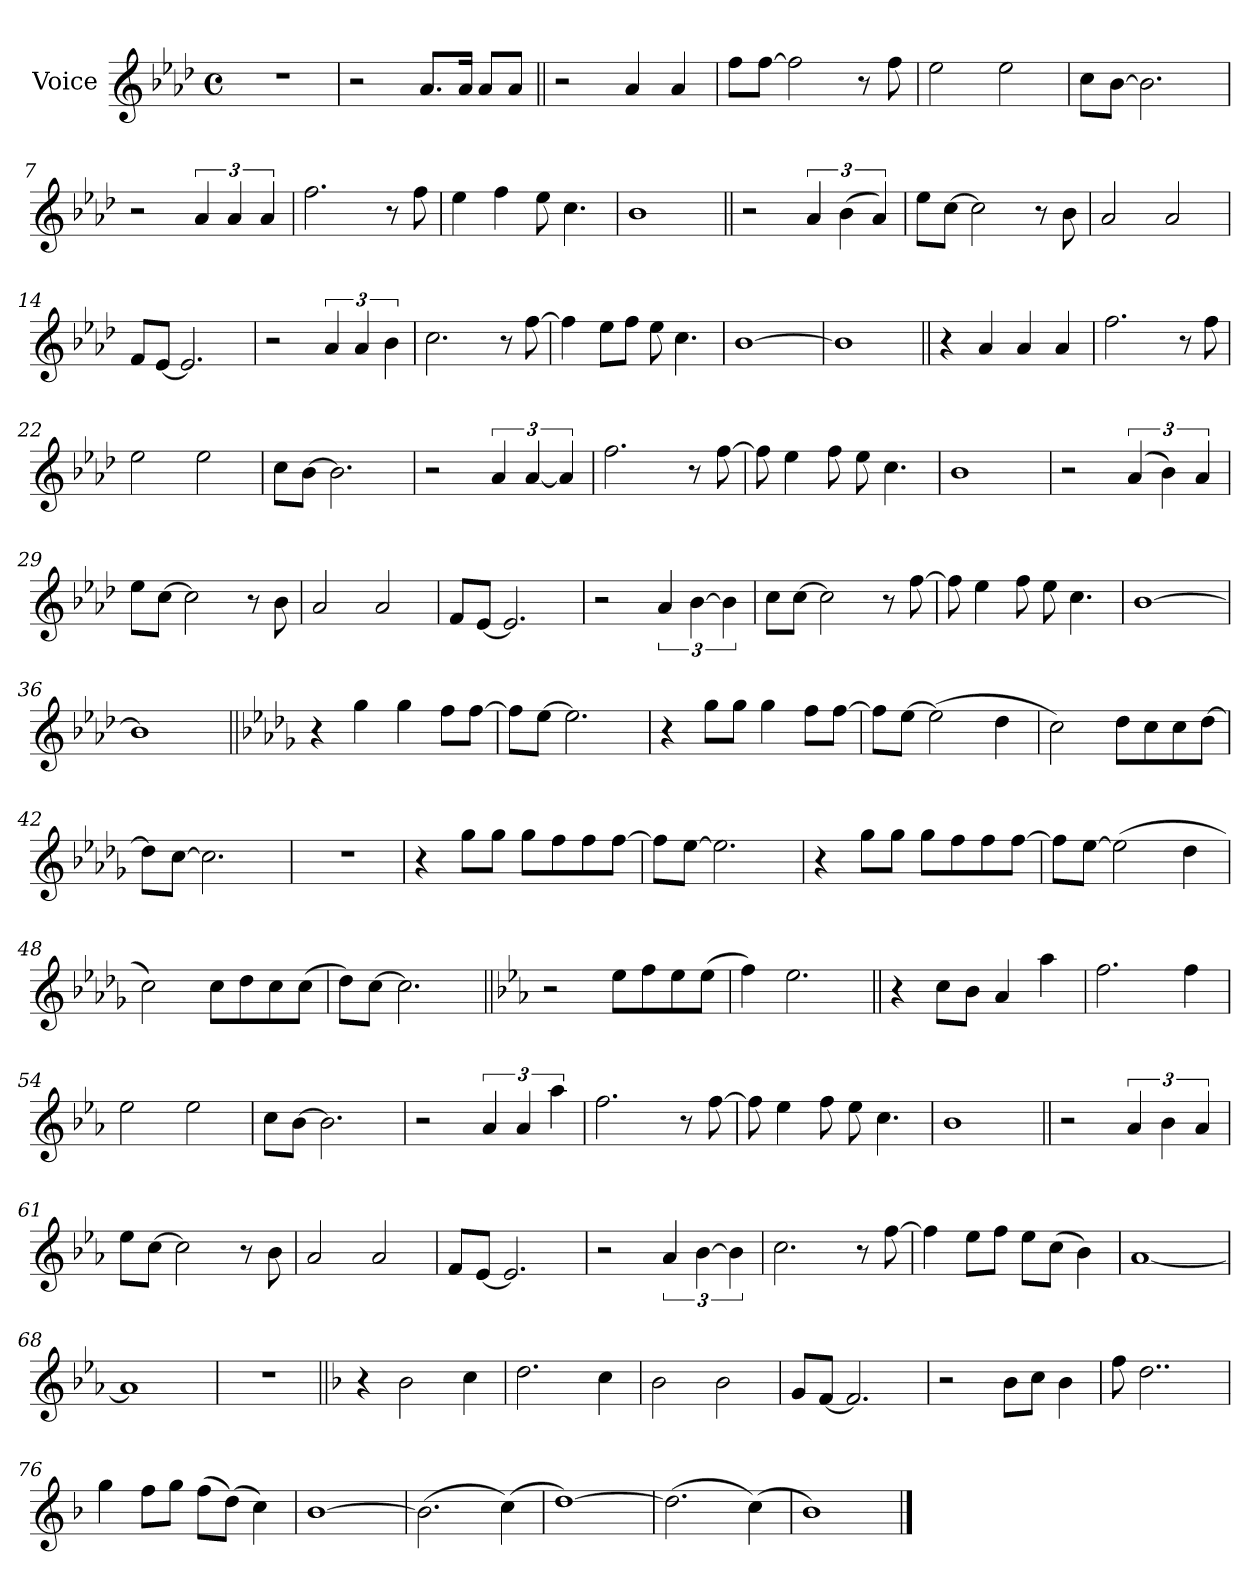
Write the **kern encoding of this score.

**kern
*part1
*staff1
*I"Voice
*I'Vc.
*clefG2
*k[b-e-a-d-]
*M4/4
*met(c)
=1
1r
=2
2r
!LO:N:head=solid
8.a-!L
!LO:N:head=solid
16a-!Jk
!LO:N:head=solid
8a-!L
!LO:N:head=solid
8a-!J
=3||
2r
4a-
4a-
=4
8ffL
[8ffJ
2ff]
8r
8ff
=5
2ee-
2ee-
=6
8ccL
[8b-J
2.b-]
=7
2r
6a-
6a-
6a-
=8
2.ff
8r
8ff
=9
4ee-
4ff
8ee-
4.cc
=10
1b-
=11||
2r
6a-
(6b-
6a-)
=12
8ee-L
[8ccJ
2cc]
8r
8b-
=13
2a-
2a-
=14
8fL
[8e-J
2.e-]
=15
2r
6a-
6a-
6b-
=16
2.cc
8r
[8ff
=17
4ff]
8ee-L
8ffJ
8ee-
4.cc
=18
[1b-
=19
1b-]
=20||
4r
4a-
4a-
4a-
=21
2.ff
8r
8ff
=22
2ee-
2ee-
=23
8ccL
[8b-J
2.b-]
=24
2r
6a-
[6a-
6a-]
=25
2.ff
8r
[8ff
=26
8ff]
4ee-
8ff
8ee-
4.cc
=27
1b-
=28
2r
(6a-
6b-)
6a-
=29
8ee-L
[8ccJ
2cc]
8r
8b-
=30
2a-
2a-
=31
8fL
[8e-J
2.e-]
=32
2r
6a-
[6b-
6b-]
=33
8ccL
[8ccJ
2cc]
8r
[8ff
=34
8ff]
4ee-
8ff
8ee-
4.cc
=35
[1b-
=36
1b-]
=37||
*k[b-e-a-d-g-]
4r
4gg-
4gg-
8ffL
[8ffJ
=38
8ffL]
[8ee-J
2.ee-]
=39
4r
8gg-L
8gg-J
4gg-
8ffL
[8ffJ
=40
8ffL]
[8ee-J
(2ee-]
4dd-
=41
2cc)
8dd-L
8cc
8cc
[8dd-J
=42
8dd-L]
[8ccJ
2.cc]
=43
1r
=44
4r
8gg-L
8gg-J
8gg-L
8ff
8ff
[8ffJ
=45
8ffL]
[8ee-J
2.ee-]
=46
4r
8gg-L
8gg-J
8gg-L
8ff
8ff
[8ffJ
=47
8ffL]
[8ee-J
(2ee-]
4dd-
=48
2cc)
8ccL
8dd-
8cc
(8ccJ
=49
8dd-L)
[8ccJ
2.cc]
=50||
*k[b-e-a-]
2r
8ee-L
8ff
8ee-
(8ee-J
=51
4ff)
2.ee-
=52||
4r
8ccL
8b-J
4a-
4aa-
=53
2.ff
4ff
=54
2ee-
2ee-
=55
8ccL
[8b-J
2.b-]
=56
2r
6a-
6a-
6aa-
=57
2.ff
8r
[8ff
=58
8ff]
4ee-
8ff
8ee-
4.cc
=59
1b-
=60||
2r
6a-
6b-
6a-
=61
8ee-L
[8ccJ
2cc]
8r
8b-
=62
2a-
2a-
=63
8fL
[8e-J
2.e-]
=64
2r
6a-
[6b-
6b-]
=65
2.cc
8r
[8ff
=66
4ff]
8ee-L
8ffJ
8ee-L
(8ccJ
4b-)
=67
[1a-
=68
1a-]
=69
1r
=70||
*k[b-]
4r
2b-
4cc
=71
2.dd
4cc
=72
2b-
2b-
=73
8gL
[8fJ
2.f]
=74
2r
8b-L
8ccJ
4b-
=75
8ff
2..dd
=76
4gg
8ffL
8ggJ
(8ffL
(8ddJ)
4cc)
=77
[1b-
=78
(2.b-]
(4cc)
=79
[1dd)
=80
(2.dd]
(4cc)
=81
1b-)
==
*-
